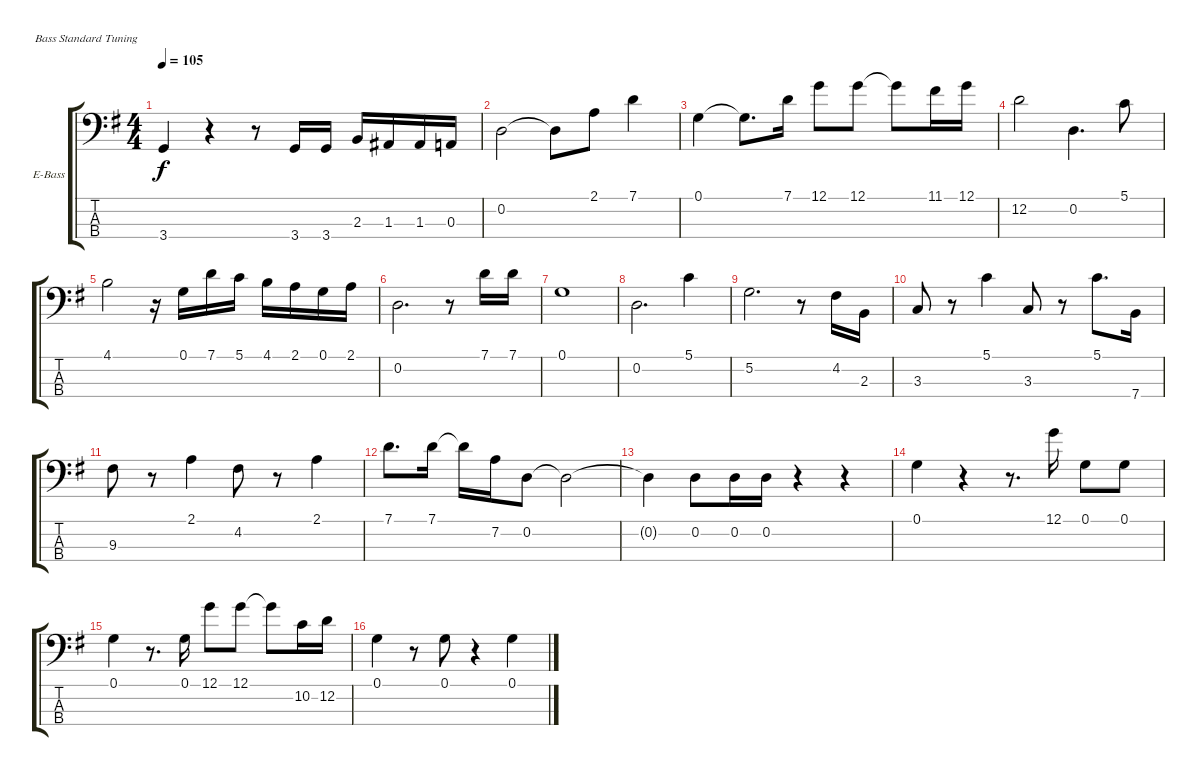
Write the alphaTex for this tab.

\bracketExtendMode groupsimilarinstruments
\firstSystemTrackNameOrientation horizontal
\otherSystemsTrackNameOrientation horizontal
\track ("Electric Bass" "E-Bass") {instrument electricbassfinger}
\staff {score tabs}
\tuning (G2 D2 A1 E1)
\ts (4 4)
\tempo 105
\clef f4
\scale
0.333333
\ks g
3.4.4{dy f} r.4 r.8 3.4.16 3.4.16 2.3.16 1.3.16 1.3.16 0.3.16 |
\scale
0.333333 0.2.2 0.2{t}.8 2.1.8 7.1.4 |
\scale
0.333333 0.1.4 0.1{t}.8{d} 7.1.16 12.1.8 12.1.8 12.1{t}.8 11.1.16 12.1.16 |
\scale
0.333333 12.2.2 0.2.4{d} 5.1.8 |
\scale
0.333333 4.1.2 r.16 0.1.16 7.1.16 5.1.16 4.1.16 2.1.16 0.1.16 2.1.16 |
\scale
0.333333 0.2.2{d} r.8 7.1.16 7.1.16 |
\scale
0.333333 0.1.1 |
\scale
0.333333 0.2.2{d} 5.1.4 |
\scale
0.333333 5.2.2{d} r.8 4.2.16 2.3.16 |
\scale
0.333333 3.3.8 r.8 5.1.4 3.3.8 r.8 5.1.8{d} 7.4.16 |
\scale
0.333333 9.3.8 r.8 2.1.4 4.2.8 r.8 2.1.4 |
\scale
0.333333 7.1.8{d} 7.1.16 7.1{t}.16 7.2.16 0.2.8 0.2{t}.2 |
\scale
0.333333 0.2{t}.4 0.2.8 0.2.16 0.2.16 r.4 r.4 |
\scale
0.333333 0.1.4 r.4 r.8{d} 12.1.16 0.1.8 0.1.8 |
\scale
0.333333 0.1.4 r.8{d} 0.1.16 12.1.8 12.1.8 12.1{t}.8 10.2.16 12.2.16 |
\scale
0.333333 0.1.4 r.8 0.1.8 r.4 0.1.4
